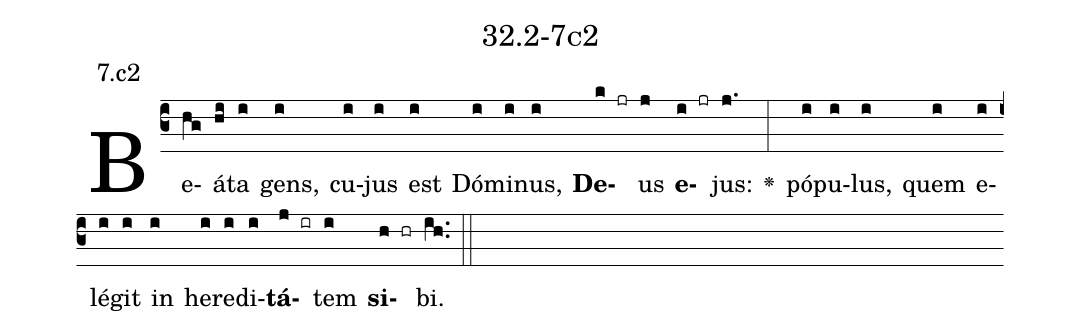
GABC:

name: 32.2-7c2;
annotation: 7.c2;
%%
(c3)Be(hg)á(hi)ta(i) gens,(i) cu(i)jus(i) est(i) Dó(i)mi(i)nus,(i) <b>De</b>(k jr)us(j) <b>e</b>(i jr)jus:(j.) <v>\greheightstar</v>(:) pó(i)pu(i)lus,(i) quem(i) e(i)lé(i)git(i) in(i) he(i)re(i)di(i)<b>tá</b>(j ir)tem(i) <b>si</b>(h hr)bi.(ih..) (::)


%E(i) u(i) o(j) u(i) a(h) e.(ih..) (::)
